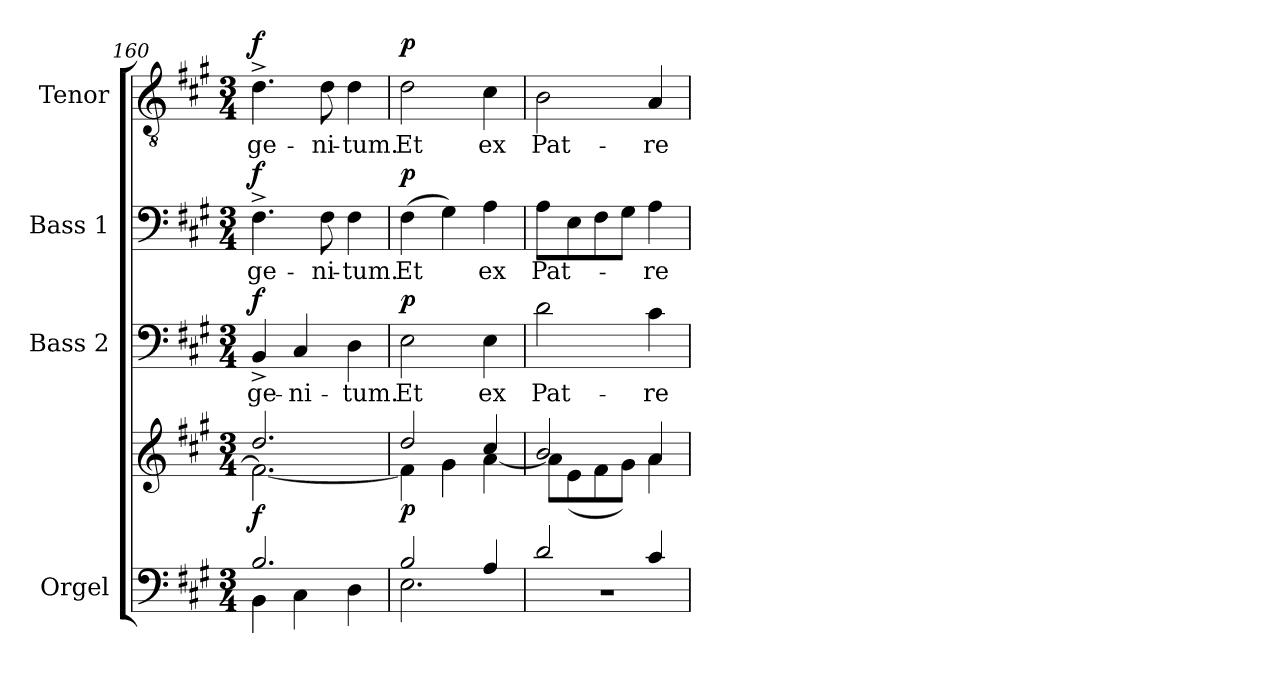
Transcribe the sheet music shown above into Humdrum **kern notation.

**kern	**kern	**dynam	**kern	**text	**dynam	**kern	**text	**dynam	**kern	**text	**dynam
*part4	*part4	*part4	*part3	*part3	*part3	*part2	*part2	*part2	*part1	*part1	*part1
*staff5	*staff4	*staff4/5	*staff3	*staff3	*staff3	*staff2	*staff2	*staff2	*staff1	*staff1	*staff1
*I"Orgel	*	*	*I"Bass 2	*	*	*I"Bass 1	*	*	*I"Tenor	*	*
*I'Org.	*	*	*I'B2.	*	*	*I'B1.	*	*	*I'T.	*	*
!!LO:LB:g=z
*clefF4	*clefG2	*	*clefF4	*	*	*clefF4	*	*	*clefGv2	*	*
*k[f#c#g#]	*k[f#c#g#]	*	*k[f#c#g#]	*	*	*k[f#c#g#]	*	*	*k[f#c#g#]	*	*
*A:	*A:	*	*A:	*	*	*A:	*	*	*A:	*	*
*M3/4	*M3/4	*	*M3/4	*	*	*M3/4	*	*	*M3/4	*	*
=160	=160	=160	=160	=160	=160	=160	=160	=160	=160	=160	=160
*^	*^	*	*	*	*	*	*	*	*	*	*
!	!	!	!	!LO:DY:b	!	!LO:LY:b	!LO:DY:a	!	!LO:LY:b	!LO:DY:a	!	!LO:LY:b	!LO:DY:a
2.B/	4BB\	2.dd/	2.f#\_	f	4BB^>/	-ge-	f	4.F#^>\	-ge-	f	4.d^>\	-ge-	f
!	!	!	!	!	!	!LO:LY:b	!	!	!	!	!	!	!
.	4C#\	.	.	.	4C#/	-ni-	.	.	.	.	.	.	.
!	!	!	!	!	!	!	!	!	!LO:LY:b	!	!	!LO:LY:b	!
.	.	.	.	.	.	.	.	8F#\	-ni-	.	8d\	-ni-	.
!	!	!	!	!	!	!LO:LY:b	!	!	!LO:LY:b	!	!	!LO:LY:b	!
.	4D\	.	.	.	4D\	-tum.	.	4F#\	-tum.	.	4d\	-tum.	.
=161	=161	=161	=161	=161	=161	=161	=161	=161	=161	=161	=161	=161	=161
!	!	!	!	!LO:DY:b	!	!LO:LY:b	!LO:DY:a	!	!LO:LY:b	!LO:DY:a	!	!LO:LY:b	!LO:DY:a
2B/	2.E\	2dd/	4f#\]	p	2E\	Et	p	(>4F#\	Et	p	2d\	Et	p
.	.	.	4g#\	.	.	.	.	4G#\)	.	.	.	.	.
!	!	!	!	!	!	!LO:LY:b	!	!	!LO:LY:b	!	!	!LO:LY:b	!
4A/	.	4cc#/	[<4a\	.	4E\	ex	.	4A\	ex	.	4c#\	ex	.
=162	=162	=162	=162	=162	=162	=162	=162	=162	=162	=162	=162	=162	=162
!	!LO:N:vis=1	!	!	!	!	!LO:LY:b	!	!	!LO:LY:b	!	!	!LO:LY:b	!
2d/	2.r	2b/	8a\L]	.	2d\	Pat-	.	8A\L	Pat-	.	2B\	Pat-	.
.	.	.	(>8e\	.	.	.	.	8E\	.	.	.	.	.
.	.	.	8f#\	.	.	.	.	8F#\	.	.	.	.	.
.	.	.	8g#\J)	.	.	.	.	8G#\J	.	.	.	.	.
!	!	!	!	!	!	!LO:LY:b	!	!	!LO:LY:b	!	!	!LO:LY:b	!
4c#/	.	4a/	4a\	.	4c#\	-re	.	4A\	-re	.	4A/	-re	.
*v	*v	*	*	*	*	*	*	*	*	*	*	*	*
*	*v	*v	*	*	*	*	*	*	*	*	*	*
=	=	=	=	=	=	=	=	=	=	=	=
*-	*-	*-	*-	*-	*-	*-	*-	*-	*-	*-	*-
